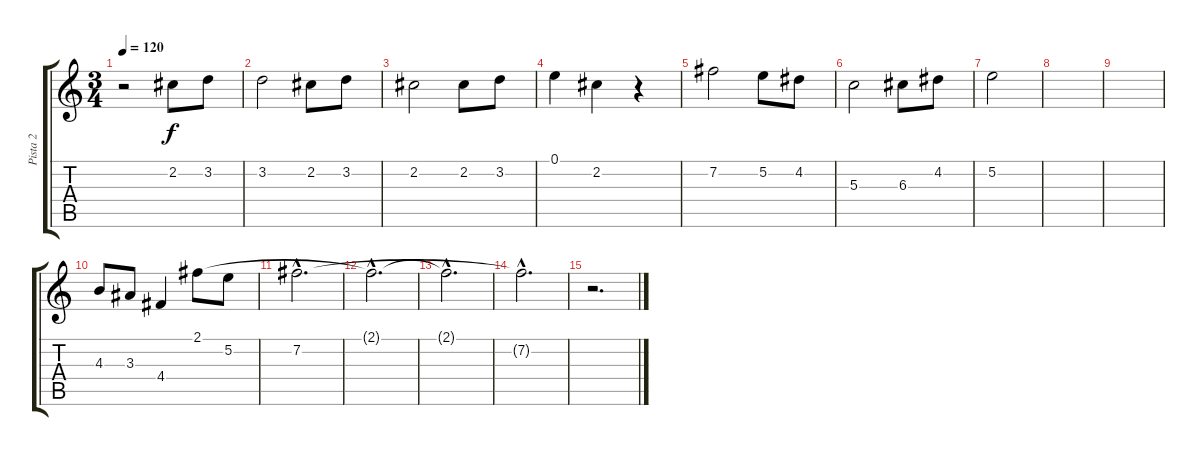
\track ("Pista 2" "Pista 2") {instrument acousticguitarnylon}
\staff {score tabs}
\tuning (E4 B3 G3 D3 A2 E2) {hide}
\ts (3 4)
\tempo 120
\clef g2
\ks c
r.2{dy f} 2.2.8 3.2.8 |
3.2.2 2.2.8 3.2.8 |
2.2.2 2.2.8 3.2.8 |
0.1.4 2.2.4 r.4 |
7.2.2 5.2.8 4.2.8 |
5.3.2 6.3.8 4.2.8 |
5.2.2 |
|
|
4.3.8 3.3.8 4.4.4 2.1.8 5.2.8 |
7.2{hac}.2{d} |
2.1{hac t}.2{d} |
2.1{hac t}.2{d} |
7.2{hac t}.2{d} |
r.2{d}
